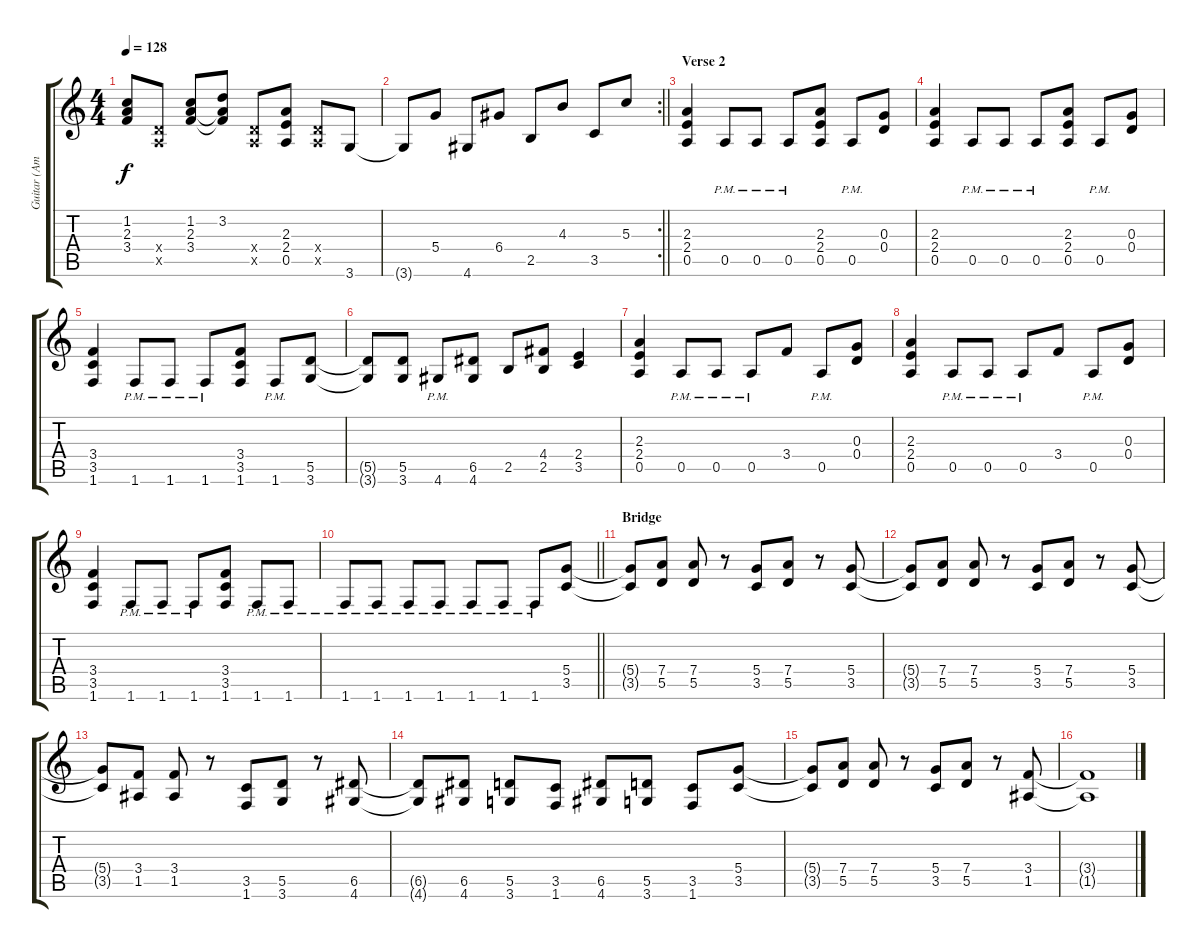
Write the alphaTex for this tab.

\track ("Guitar (Amen)" "Guitar (Am") {instrument distortionguitar}
\staff {score tabs}
\tuning (E4 B3 G3 D3 A2 E2) {hide}
\ts (4 4)
\tempo 128
\clef g2
\ks c
(1.2 2.3 3.4).8{dy f} (0.4{x} 0.5{x}).8 (1.2 2.3 3.4).8 (3.2 2.3{t} 3.4{t}).8 (0.4{x} 0.5{x}).8 (2.3 2.4 0.5).8 (0.4{x} 0.5{x}).8 3.6.8 |
\rc 2
\barLineRight lightlight
3.6{t}.8 5.4.8 4.6.8 6.4.8 2.5.8 4.3.8 3.5.8 5.3.8 |
\section ("" "Verse 2")
(2.3 2.4 0.5).4 0.5{pm}.8 0.5{pm}.8 0.5{pm}.8 (2.3 2.4 0.5).8 0.5{pm}.8 (0.3 0.4).8 |
(2.3 2.4 0.5).4 0.5{pm}.8 0.5{pm}.8 0.5{pm}.8 (2.3 2.4 0.5).8 0.5{pm}.8 (0.3 0.4).8 |
(3.4 3.5 1.6).4 1.6{pm}.8 1.6{pm}.8 1.6{pm}.8 (3.4 3.5 1.6).8 1.6{pm}.8 (5.5 3.6).8 |
(5.5{t} 3.6{t}).8 (5.5 3.6).8 4.6{pm}.8 (6.5 4.6).8 2.5.8 (4.4 2.5).8 (2.4 3.5).4 |
(2.3 2.4 0.5).4 0.5{pm}.8 0.5{pm}.8 0.5{pm}.8 3.4.8 0.5{pm}.8 (0.3 0.4).8 |
(2.3 2.4 0.5).4 0.5{pm}.8 0.5{pm}.8 0.5{pm}.8 3.4.8 0.5{pm}.8 (0.3 0.4).8 |
(3.4 3.5 1.6).4 1.6{pm}.8 1.6{pm}.8 1.6{pm}.8 (3.4 3.5 1.6).8 1.6{pm}.8 1.6{pm}.8 |
\barLineRight lightlight
1.6{pm}.8 1.6{pm}.8 1.6{pm}.8 1.6{pm}.8 1.6{pm}.8 1.6{pm}.8 1.6{pm}.8 (5.4 3.5).8 |
\section ("" "Bridge")
(5.4{t} 3.5{t}).8 (7.4 5.5).8 (7.4 5.5).8 r.8 (5.4 3.5).8 (7.4 5.5).8 r.8 (5.4 3.5).8 |
(5.4{t} 3.5{t}).8 (7.4 5.5).8 (7.4 5.5).8 r.8 (5.4 3.5).8 (7.4 5.5).8 r.8 (5.4 3.5).8 |
(5.4{t} 3.5{t}).8 (3.4 1.5).8 (3.4 1.5).8 r.8 (3.5 1.6).8 (5.5 3.6).8 r.8 (6.5 4.6).8 |
(6.5{t} 4.6{t}).8 (6.5 4.6).8 (5.5 3.6).8 (3.5 1.6).8 (6.5 4.6).8 (5.5 3.6).8 (3.5 1.6).8 (5.4 3.5).8 |
(5.4{t} 3.5{t}).8 (7.4 5.5).8 (7.4 5.5).8 r.8 (5.4 3.5).8 (7.4 5.5).8 r.8 (3.4 1.5).8 |
(3.4{t} 1.5{t}).1
